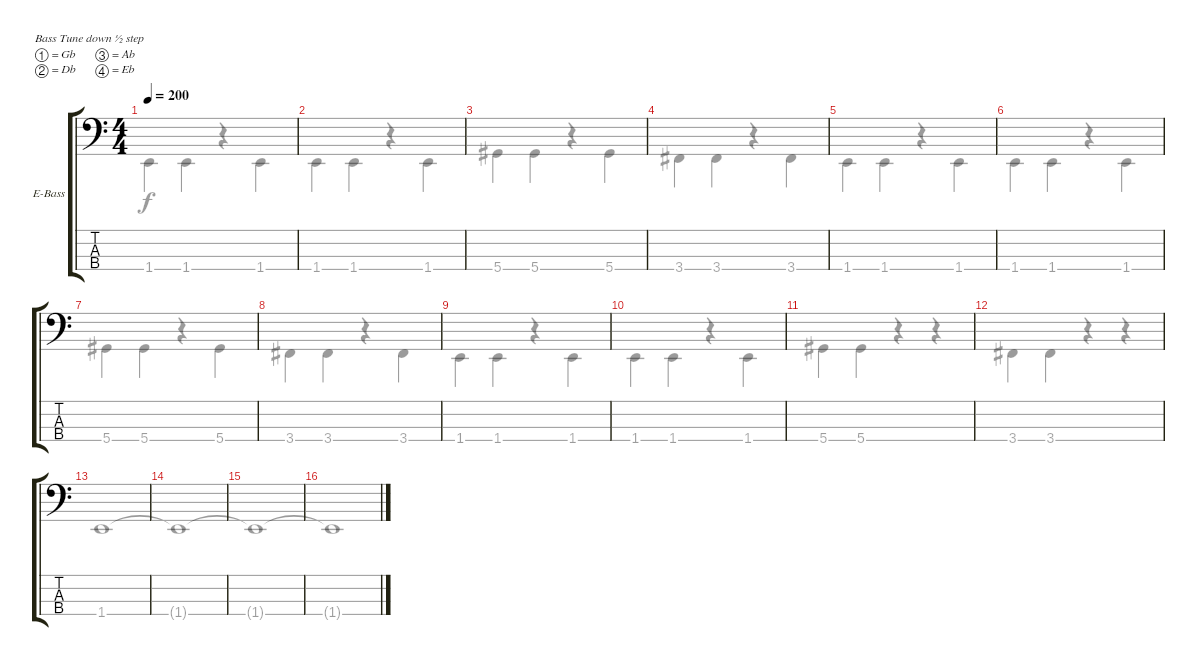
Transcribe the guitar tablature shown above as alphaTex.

\defaultSystemsLayout 4
\bracketExtendMode groupsimilarinstruments
\firstSystemTrackNameOrientation horizontal
\otherSystemsTrackNameOrientation horizontal
\track ("Bass" "E-Bass") {instrument electricbassfinger}
\staff {score tabs}
\tuning (Gb2 Db2 Ab1 Eb1)
\voice
\ts (4 4)
\tempo 200
\clef f4
\ks c
|
|
|
|
|
|
|
|
|
|
|
|
|
|
|
\voice
\clef f4
\ks c
1.4.4{dy f} 1.4.4 r.4 1.4.4 |
1.4.4 1.4.4 r.4 1.4.4 |
5.4.4 5.4.4 r.4 5.4.4 |
3.4.4 3.4.4 r.4 3.4.4 |
1.4.4 1.4.4 r.4 1.4.4 |
1.4.4 1.4.4 r.4 1.4.4 |
5.4.4 5.4.4 r.4 5.4.4 |
3.4.4 3.4.4 r.4 3.4.4 |
1.4.4 1.4.4 r.4 1.4.4 |
1.4.4 1.4.4 r.4 1.4.4 |
5.4.4 5.4.4 r.4 r.4 |
3.4.4 3.4.4 r.4 r.4 |
1.4.1 |
1.4{t}.1 |
1.4{t}.1 |
1.4{t}.1
